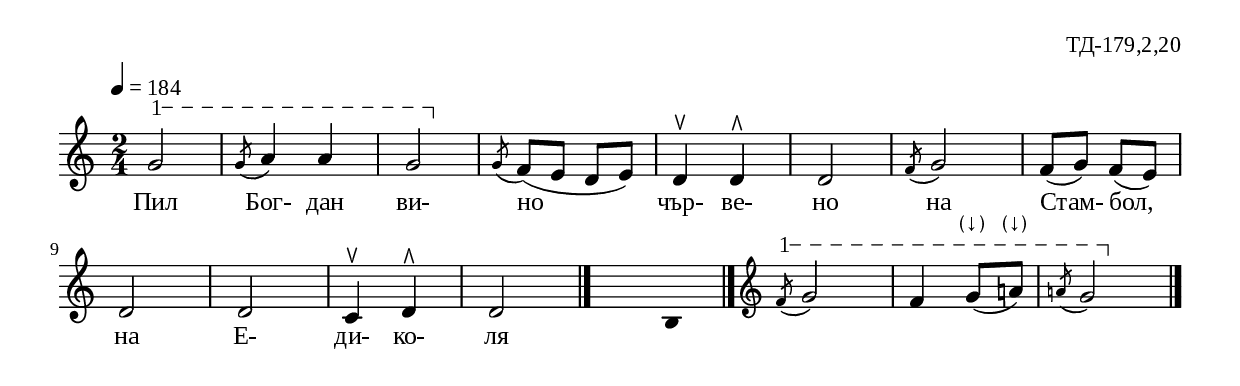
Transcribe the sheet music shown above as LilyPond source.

%{
laz_78_2_20
%}

\include "td-preamble.ly"

\score {
\relative c'' {
 \tempo 4 = 184
 \time 2/4
 \varA
g2\startTextSpan | \acciaccatura g8 a4 a | g2\stopTextSpan | 
\acciaccatura g8 f( e d e) | d4^\ltoe d^\rtoe | d2 |
\acciaccatura f8 g2 | f8( g) f( e) | 
\break
d2 | d2 | c4^\ltoe d^\rtoe | d2
 \bar "|." 
 s4 \fixB b \fixC
 \bar "|." 
 \endm
 \varA
\parS 
\acciaccatura f'8\startTextSpan g2 | f4 g8-\parenthesize^"↓"( a!-\parenthesize^"↓") | 
\acciaccatura a!8 g2\stopTextSpan
 \bar "|." 
}
\addlyrics { Пил Бог- дан ви- но чър- ве- но на Стам- бол, на Е- ди- ко- ля }
%
\layout {
  indent = #0
  line-width = 190\mm
  ragged-right=##f
}
%
\midi { 
	\context {
		\Score
		tempoWholesPerMinute = #(ly:make-moment 184 4)
		}
	}
}
%
\header{
  opus = "ТД-179,2,20"
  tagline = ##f
}


